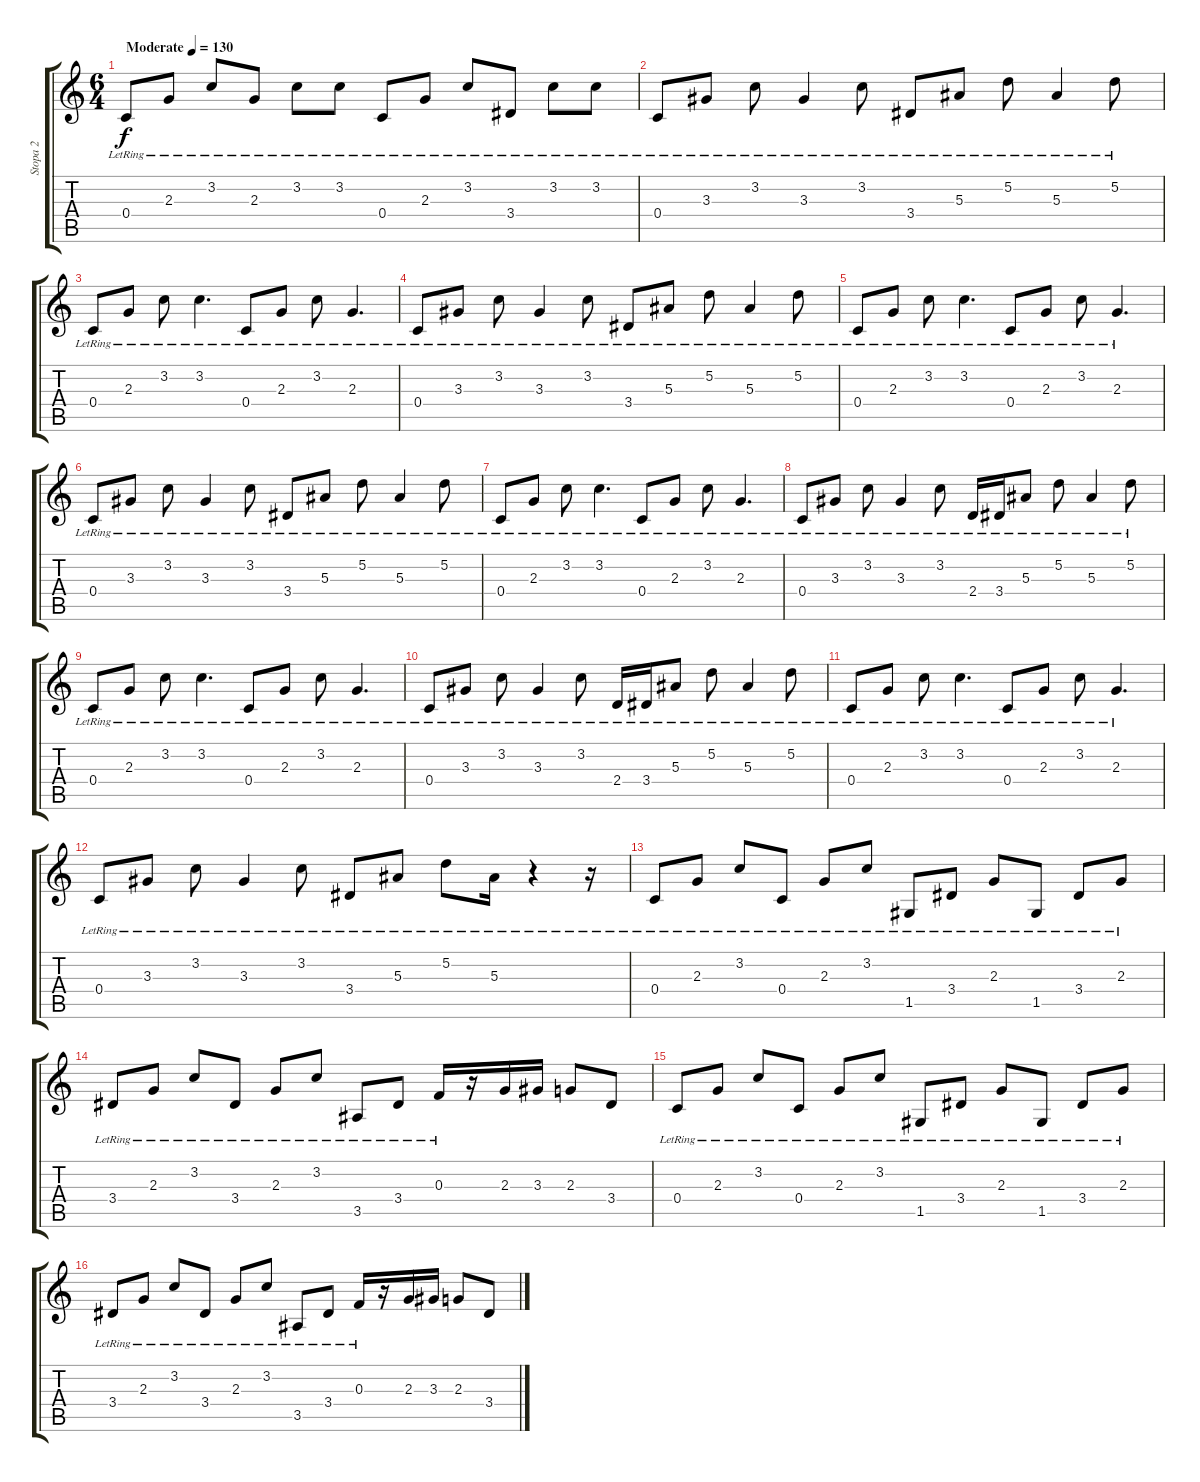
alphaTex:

\track ("Stopa 2" "Stopa 2") {instrument acousticguitarsteel}
\staff {score tabs}
\tuning (D4 A3 F3 C3 G2 C2) {hide}
\ts (6 4)
\tempo (130 "Moderate")
\clef g2
\ks c
0.4{lr}.8{dy f instrument acousticguitarsteel} 2.3{lr}.8 3.2{lr}.8 2.3{lr}.8 3.2{lr}.8 3.2{lr}.8 0.4{lr}.8 2.3{lr}.8 3.2{lr}.8 3.4{lr}.8 3.2{lr}.8 3.2{lr}.8 |
0.4{lr}.8 3.3{lr}.8 3.2{lr}.8 3.3{lr}.4 3.2{lr}.8 3.4{lr}.8 5.3{lr}.8 5.2{lr}.8 5.3{lr}.4 5.2{lr}.8 |
0.4{lr}.8 2.3{lr}.8 3.2{lr}.8 3.2{lr}.4{d} 0.4{lr}.8 2.3{lr}.8 3.2{lr}.8 2.3{lr}.4{d} |
0.4{lr}.8 3.3{lr}.8 3.2{lr}.8 3.3{lr}.4 3.2{lr}.8 3.4{lr}.8 5.3{lr}.8 5.2{lr}.8 5.3{lr}.4 5.2{lr}.8 |
0.4{lr}.8 2.3{lr}.8 3.2{lr}.8 3.2{lr}.4{d} 0.4{lr}.8 2.3{lr}.8 3.2{lr}.8 2.3{lr}.4{d} |
0.4{lr}.8 3.3{lr}.8 3.2{lr}.8 3.3{lr}.4 3.2{lr}.8 3.4{lr}.8 5.3{lr}.8 5.2{lr}.8 5.3{lr}.4 5.2{lr}.8 |
0.4{lr}.8 2.3{lr}.8 3.2{lr}.8 3.2{lr}.4{d} 0.4{lr}.8 2.3{lr}.8 3.2{lr}.8 2.3{lr}.4{d} |
0.4{lr}.8 3.3{lr}.8 3.2{lr}.8 3.3{lr}.4 3.2{lr}.8 2.4{lr}.16 3.4{lr}.16 5.3{lr}.8 5.2{lr}.8 5.3{lr}.4 5.2{lr}.8 |
0.4{lr}.8 2.3{lr}.8 3.2{lr}.8 3.2{lr}.4{d} 0.4{lr}.8 2.3{lr}.8 3.2{lr}.8 2.3{lr}.4{d} |
0.4{lr}.8 3.3{lr}.8 3.2{lr}.8 3.3{lr}.4 3.2{lr}.8 2.4{lr}.16 3.4{lr}.16 5.3{lr}.8 5.2{lr}.8 5.3{lr}.4 5.2{lr}.8 |
0.4{lr}.8 2.3{lr}.8 3.2{lr}.8 3.2{lr}.4{d} 0.4{lr}.8 2.3{lr}.8 3.2{lr}.8 2.3{lr}.4{d} |
0.4{lr}.8 3.3{lr}.8 3.2{lr}.8 3.3{lr}.4 3.2{lr}.8 3.4{lr}.8 5.3{lr}.8 5.2{lr}.8 5.3{lr}.16 r.4 r.16 |
0.4{lr}.8 2.3{lr}.8 3.2{lr}.8 0.4{lr}.8 2.3{lr}.8 3.2{lr}.8 1.5{lr}.8 3.4{lr}.8 2.3{lr}.8 1.5{lr}.8 3.4{lr}.8 2.3{lr}.8 |
3.4{lr}.8 2.3{lr}.8 3.2{lr}.8 3.4{lr}.8 2.3{lr}.8 3.2{lr}.8 3.5{lr}.8 3.4{lr}.8 0.3{lr}.16 r.16 2.3.16 3.3.16 2.3.8 3.4.8 |
0.4{lr}.8 2.3{lr}.8 3.2{lr}.8 0.4{lr}.8 2.3{lr}.8 3.2{lr}.8 1.5{lr}.8 3.4{lr}.8 2.3{lr}.8 1.5{lr}.8 3.4{lr}.8 2.3{lr}.8 |
3.4{lr}.8 2.3{lr}.8 3.2{lr}.8 3.4{lr}.8 2.3{lr}.8 3.2{lr}.8 3.5{lr}.8 3.4{lr}.8 0.3{lr}.16 r.16 2.3.16 3.3.16 2.3.8 3.4.8
